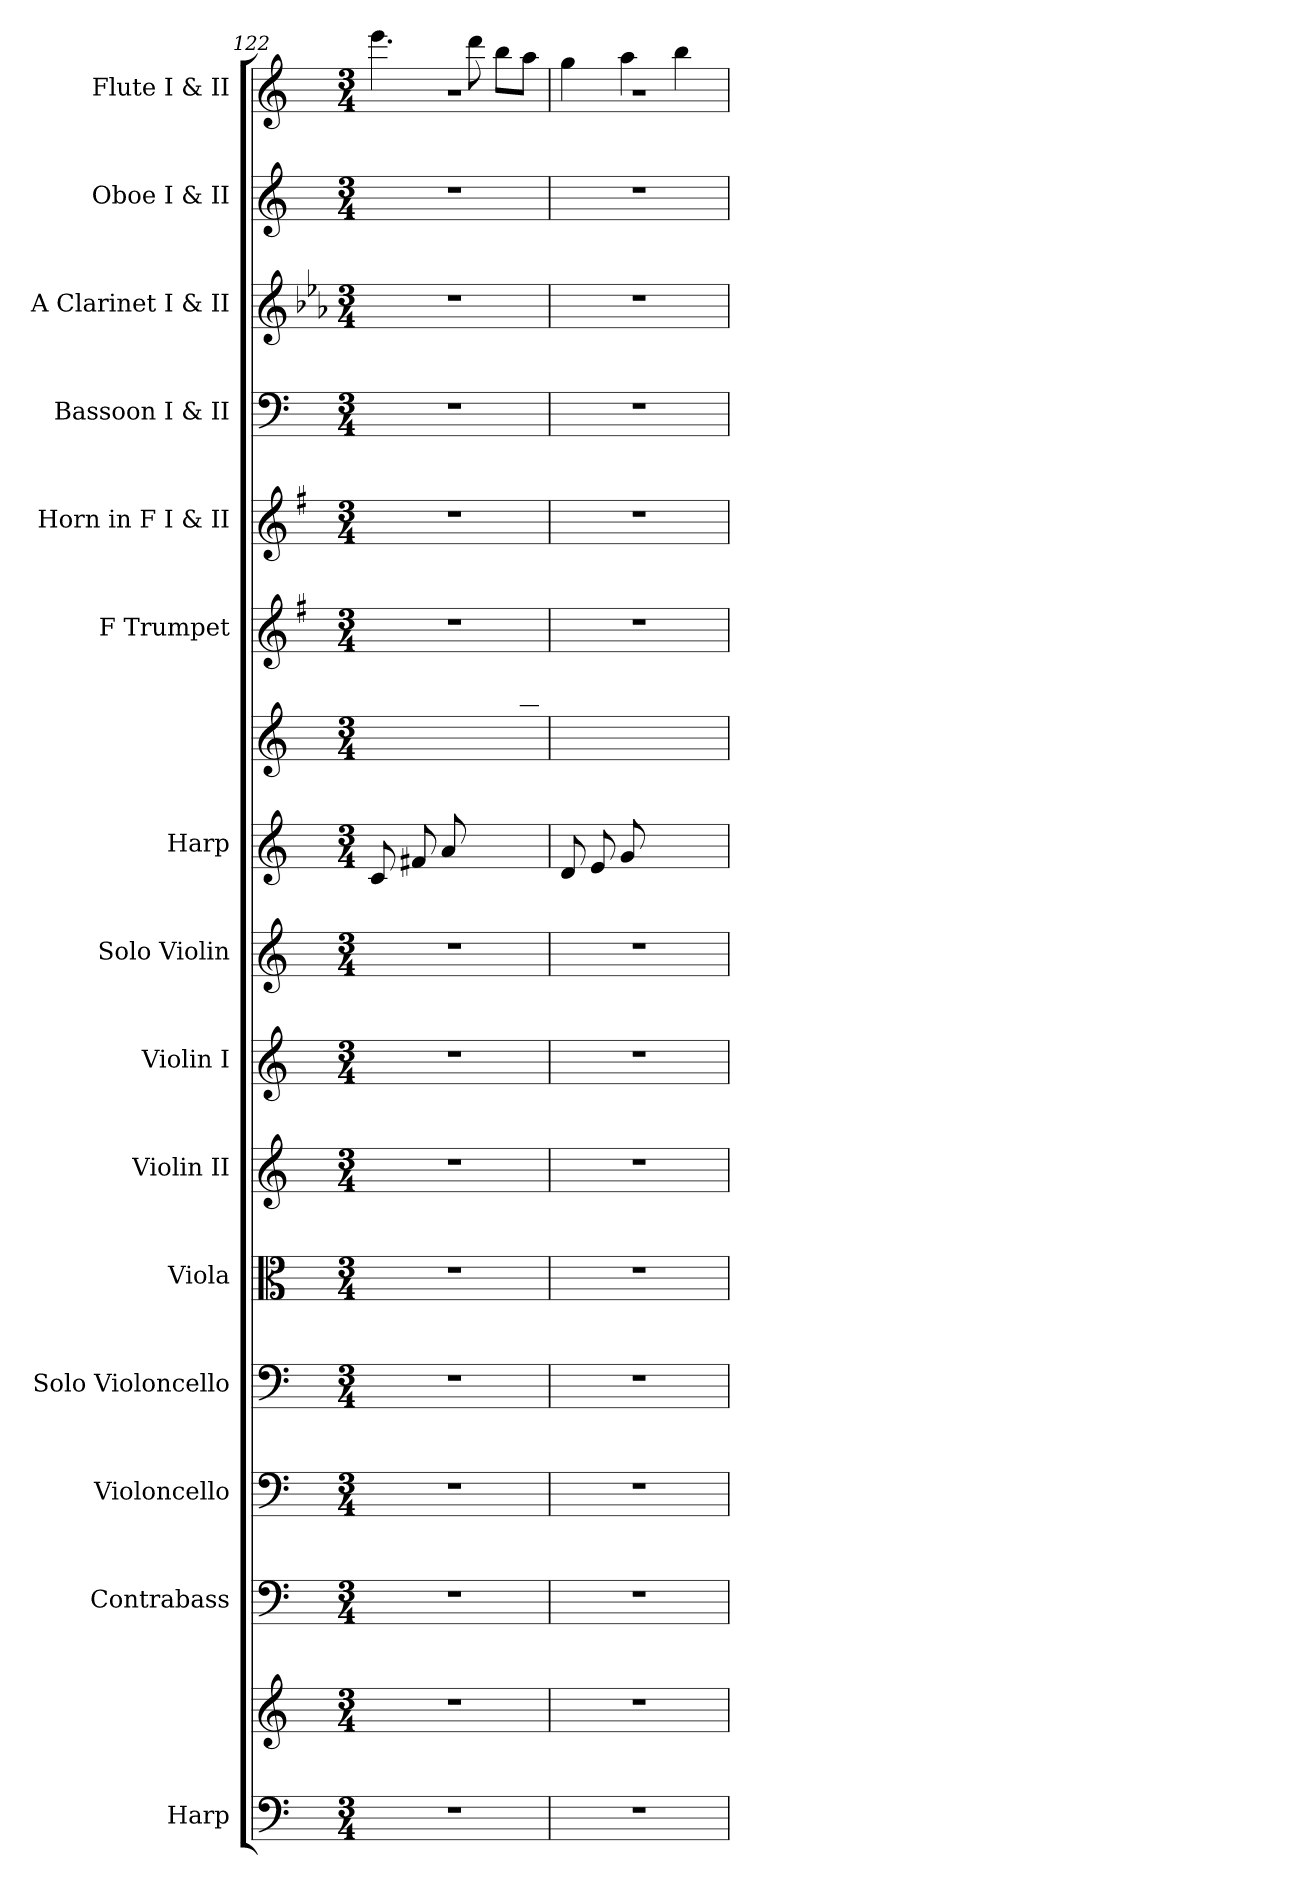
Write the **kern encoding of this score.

**kern	**kern	**kern	**kern	**kern	**kern	**kern	**kern	**kern	**kern	**kern	**kern	**kern	**kern	**kern	**kern	**kern
*part15	*part15	*part14	*part13	*part12	*part11	*part10	*part9	*part8	*part7	*part7	*part6	*part5	*part4	*part3	*part2	*part1
*staff17	*staff16	*staff15	*staff14	*staff13	*staff12	*staff11	*staff10	*staff9	*staff8	*staff7	*staff6	*staff5	*staff4	*staff3	*staff2	*staff1
*I"Harp	*	*I"Contrabass	*I"Violoncello	*I"Solo Violoncello	*I"Viola	*I"Violin II	*I"Violin I	*I"Solo Violin	*I"Harp	*	*I"F Trumpet	*I"Horn in F I &amp; II	*I"Bassoon I &amp; II	*I"A Clarinet I &amp; II	*I"Oboe I &amp; II	*I"Flute I &amp; II
*I'Hrp.	*	*I'Cb.	*I'Vc.	*I'Vc.	*I'Vla.	*I'Vln.	*I'Vln.	*I'Vln.	*I'Hrp.	*	*I'F Tpt.	*	*I'Bsn.	*I'A Cl.	*I'Ob.	*I'Fl.
*clefF4	*clefG2	*clefF4	*clefF4	*clefF4	*clefC3	*clefG2	*clefG2	*clefG2	*clefG2	*clefG2	*clefG2	*clefG2	*clefF4	*clefG2	*clefG2	*clefG2
*	*	*ITrd7c12	*	*	*	*	*	*	*	*	*ITrd-3c-5	*ITrd4c7	*	*ITrd2c3	*	*
*k[]	*k[]	*k[]	*k[]	*k[]	*k[]	*k[]	*k[]	*k[]	*k[]	*k[]	*k[]	*k[]	*k[]	*k[]	*k[]	*k[]
*M3/4	*M3/4	*M3/4	*M3/4	*M3/4	*M3/4	*M3/4	*M3/4	*M3/4	*M3/4	*M3/4	*M3/4	*M3/4	*M3/4	*M3/4	*M3/4	*M3/4
=122	=122	=122	=122	=122	=122	=122	=122	=122	=122	=122	=122	=122	=122	=122	=122	=122
*	*	*	*	*	*	*	*	*	*	*^	*	*	*	*	*	*^
2.r	2.r	2.r	2.r	2.r	2.r	2.r	2.r	2.r	(>8c/L	2.ryy	4.ryy	2.r	2.r	2.r	2.r	2.r	4.eee\	2.r
.	.	.	.	.	.	.	.	.	8f#X/	.	.	.	.	.	.	.	.	.
.	.	.	.	.	.	.	.	.	8a/	.	.	.	.	.	.	.	.	.
.	.	.	.	.	.	.	.	.	4.ryy	.	8cc\	.	.	.	.	.	8ddd\	.
.	.	.	.	.	.	.	.	.	.	.	8ee\	.	.	.	.	.	8bb\L	.
.	.	.	.	.	.	.	.	.	.	.	8aa\J)	.	.	.	.	.	8aa\J	.
=123	=123	=123	=123	=123	=123	=123	=123	=123	=123	=123	=123	=123	=123	=123	=123	=123	=123	=123
2.r	2.r	2.r	2.r	2.r	2.r	2.r	2.r	2.r	(>8d/L	2.ryy	4.ryy	2.r	2.r	2.r	2.r	2.r	4gg\	2.r
.	.	.	.	.	.	.	.	.	8e/	.	.	.	.	.	.	.	.	.
.	.	.	.	.	.	.	.	.	8g/	.	.	.	.	.	.	.	4aa\	.
.	.	.	.	.	.	.	.	.	4.ryy	.	8b\	.	.	.	.	.	.	.
.	.	.	.	.	.	.	.	.	.	.	8dd\	.	.	.	.	.	4bb\	.
.	.	.	.	.	.	.	.	.	.	.	8gg\J)	.	.	.	.	.	.	.
*	*	*	*	*	*	*	*	*	*	*v	*v	*	*	*	*	*	*v	*v
=	=	=	=	=	=	=	=	=	=	=	=	=	=	=	=	=
*-	*-	*-	*-	*-	*-	*-	*-	*-	*-	*-	*-	*-	*-	*-	*-	*-
